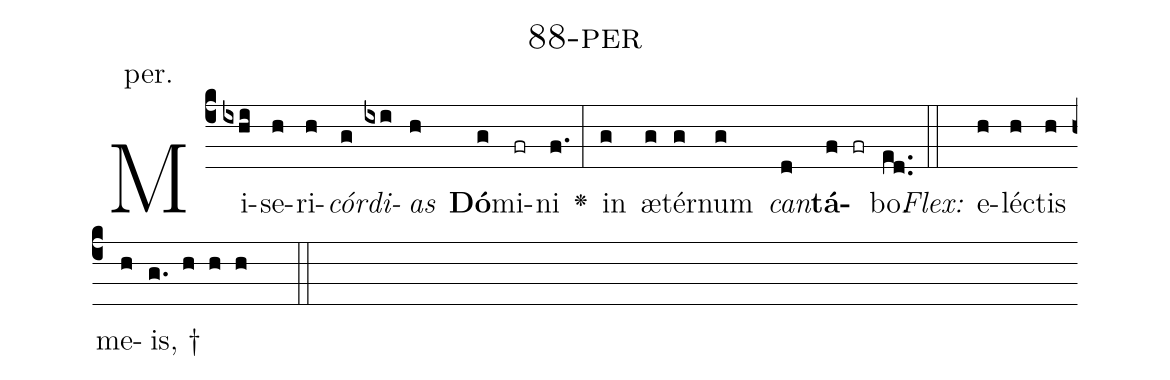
name: 88-per;
annotation: per.;
%%
(c4)Mi(ixhi)se(h)ri(h)<i>cór</i>(g)<i>di</i>(ixi)<i>as</i>(h) <b>Dó</b>(g)mi(fr)ni(f.) <v>\greheightstar</v>(:) in(g) æ(g)tér(g)num(g) <i>can</i>(d)<b>tá</b>(f fr)bo.(ed..) (::)
<i>Flex:</i>()  e(h)léc(h)tis(h) me(h)is, †(g. h h h  ::)

%E(g) u(g) o(g) u(d) a(f) e.(ed..) (::)
